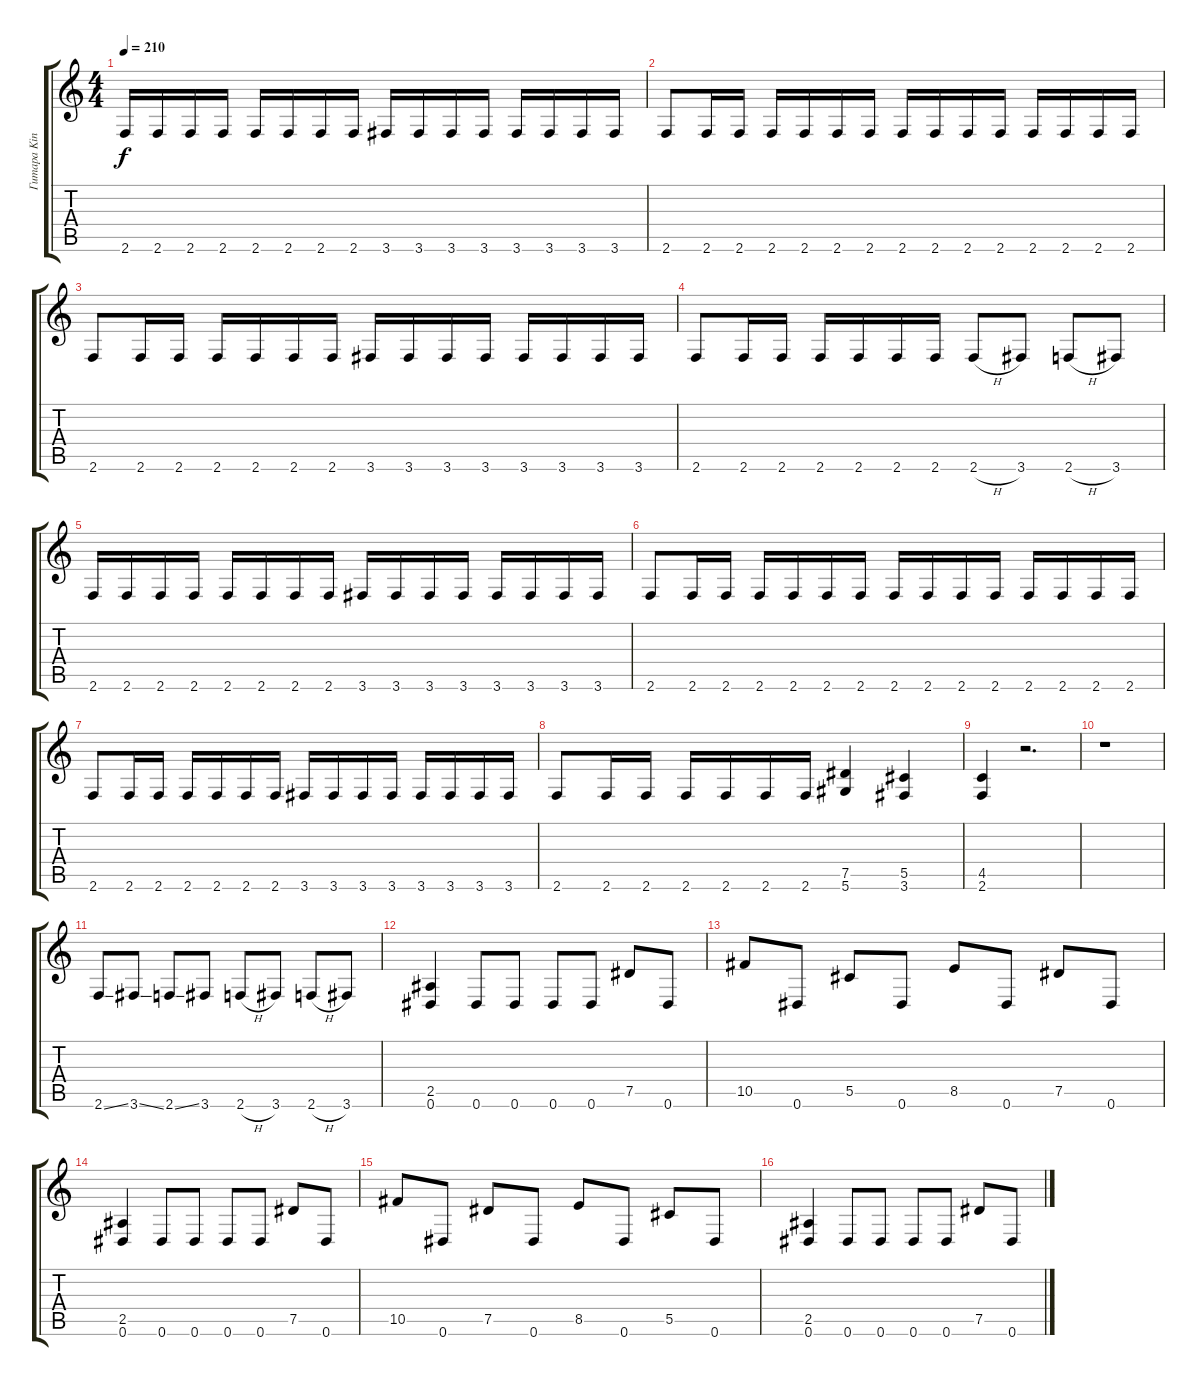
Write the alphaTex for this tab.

\track ("Гитара King" "Гитара Kin") {instrument distortionguitar}
\staff {score tabs}
\tuning (Eb4 Bb3 Gb3 Db3 Ab2 Eb2) {hide}
\ts (4 4)
\tempo 210
\clef g2
\ks c
2.6.16{dy f} 2.6.16 2.6.16 2.6.16 2.6.16 2.6.16 2.6.16 2.6.16 3.6.16 3.6.16 3.6.16 3.6.16 3.6.16 3.6.16 3.6.16 3.6.16 |
2.6.8 2.6.16 2.6.16 2.6.16 2.6.16 2.6.16 2.6.16 2.6.16 2.6.16 2.6.16 2.6.16 2.6.16 2.6.16 2.6.16 2.6.16 |
2.6.8 2.6.16 2.6.16 2.6.16 2.6.16 2.6.16 2.6.16 3.6.16 3.6.16 3.6.16 3.6.16 3.6.16 3.6.16 3.6.16 3.6.16 |
2.6.8 2.6.16 2.6.16 2.6.16 2.6.16 2.6.16 2.6.16 2.6{h}.8 3.6.8 2.6{h}.8 3.6.8 |
2.6.16 2.6.16 2.6.16 2.6.16 2.6.16 2.6.16 2.6.16 2.6.16 3.6.16 3.6.16 3.6.16 3.6.16 3.6.16 3.6.16 3.6.16 3.6.16 |
2.6.8 2.6.16 2.6.16 2.6.16 2.6.16 2.6.16 2.6.16 2.6.16 2.6.16 2.6.16 2.6.16 2.6.16 2.6.16 2.6.16 2.6.16 |
2.6.8 2.6.16 2.6.16 2.6.16 2.6.16 2.6.16 2.6.16 3.6.16 3.6.16 3.6.16 3.6.16 3.6.16 3.6.16 3.6.16 3.6.16 |
2.6.8 2.6.16 2.6.16 2.6.16 2.6.16 2.6.16 2.6.16 (7.5 5.6).4 (5.5 3.6).4 |
(4.5 2.6).4 r.2{d} |
r.1 |
2.6{ss}.8 3.6{ss}.8 2.6{ss}.8 3.6.8 2.6{h}.8 3.6.8 2.6{h}.8 3.6.8 |
(2.5 0.6).4 0.6.8 0.6.8 0.6.8 0.6.8 7.5.8 0.6.8 |
10.5.8 0.6.8 5.5.8 0.6.8 8.5.8 0.6.8 7.5.8 0.6.8 |
(2.5 0.6).4 0.6.8 0.6.8 0.6.8 0.6.8 7.5.8 0.6.8 |
10.5.8 0.6.8 7.5.8 0.6.8 8.5.8 0.6.8 5.5.8 0.6.8 |
(2.5 0.6).4 0.6.8 0.6.8 0.6.8 0.6.8 7.5.8 0.6.8
